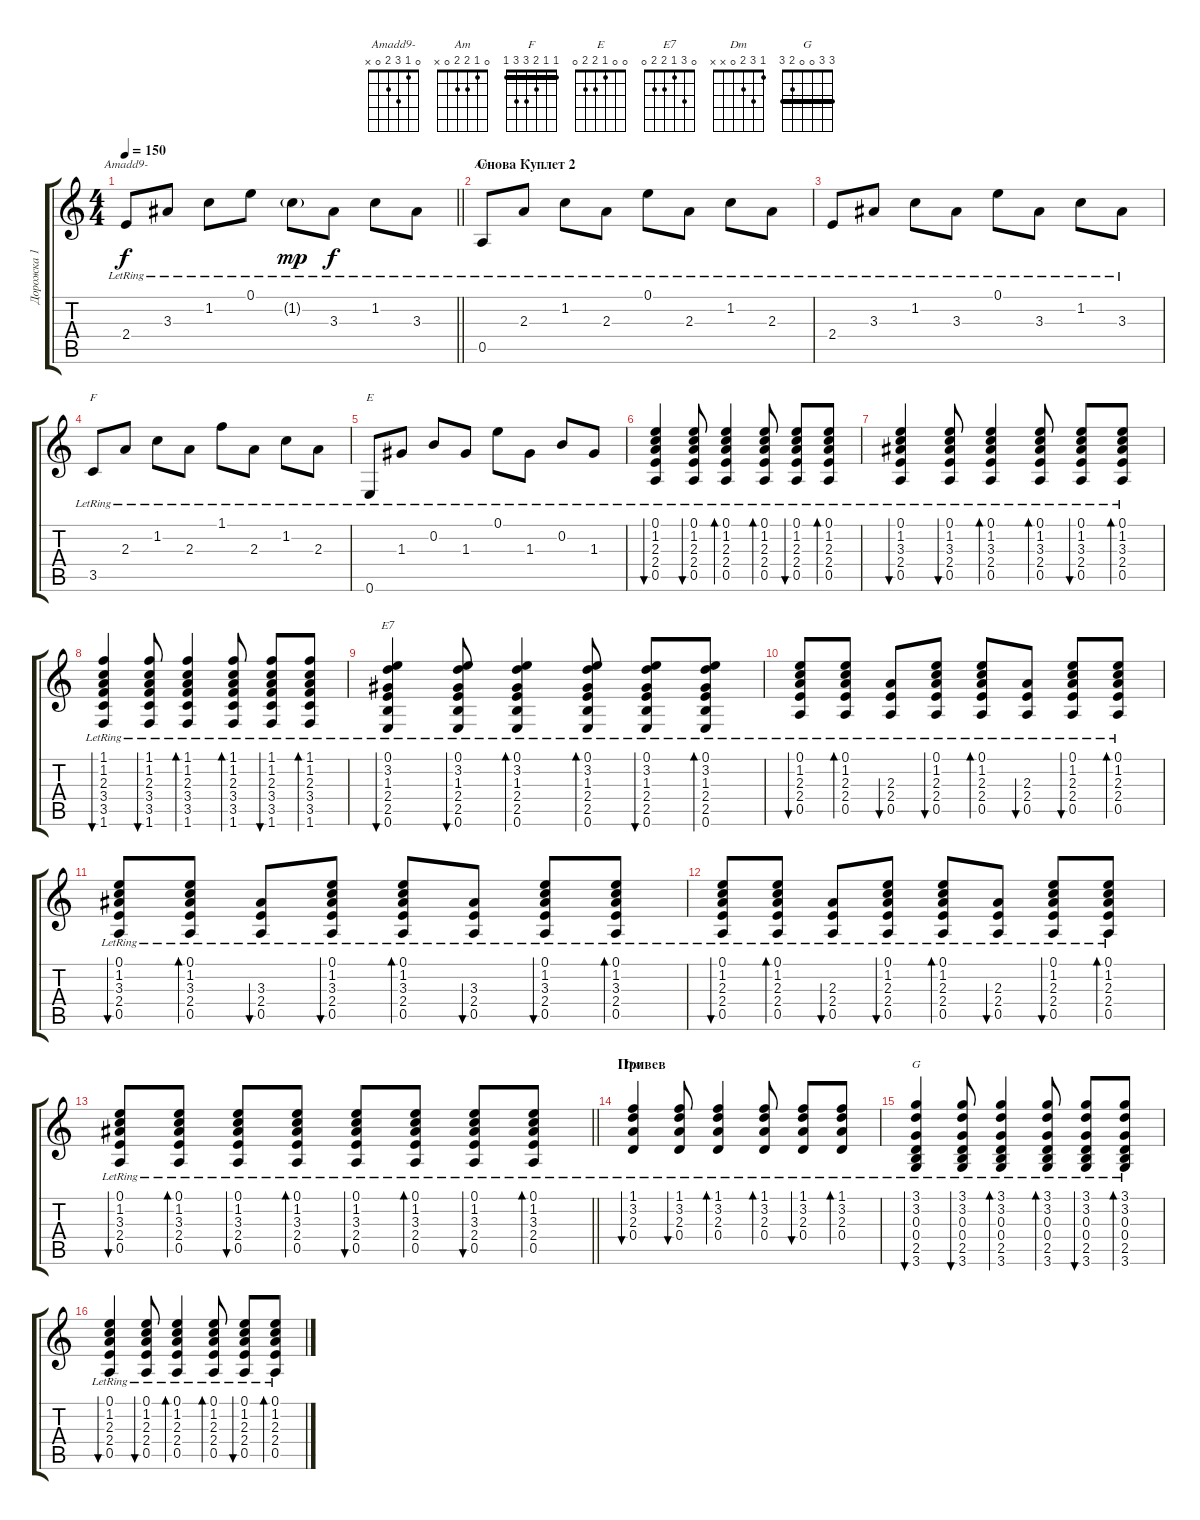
\track ("Дорожка 1" "Дорожка 1") {instrument acousticguitarsteel}
\staff {score tabs}
\tuning (E4 B3 G3 D3 A2 E2) {hide}
\chord ("Amadd9-" 0 1 3 2 0 x)
\chord ("Am" 0 1 2 2 0 x)
\chord ("F" 1 1 2 3 3 1) {barre 1}
\chord ("E" 0 0 1 2 2 0)
\chord ("E7" 0 3 1 2 2 0)
\chord ("Dm" 1 3 2 0 x x)
\chord ("G" 3 3 0 0 2 3) {barre 3}
\ts (4 4)
\tempo 150
\clef g2
\barLineRight lightlight
\ks c
2.4{lr}.8{ch "Amadd9-" dy f} 3.3{lr}.8 1.2{lr}.8 0.1{lr}.8 1.2{g lr}.8{dy mp} 3.3{lr}.8{dy f} 1.2{lr}.8 3.3{lr}.8 |
\section ("" "Снова Куплет 2")
0.5{lr}.8{ch "Am"} 2.3{lr}.8 1.2{lr}.8 2.3{lr}.8 0.1{lr}.8 2.3{lr}.8 1.2{lr}.8 2.3{lr}.8 |
2.4{lr}.8 3.3{lr}.8 1.2{lr}.8 3.3{lr}.8 0.1{lr}.8 3.3{lr}.8 1.2{lr}.8 3.3{lr}.8 |
3.5{lr}.8{ch "F"} 2.3{lr}.8 1.2{lr}.8 2.3{lr}.8 1.1{lr}.8 2.3{lr}.8 1.2{lr}.8 2.3{lr}.8 |
0.6{lr}.8{ch "E"} 1.3{lr}.8 0.2{lr}.8 1.3{lr}.8 0.1{lr}.8 1.3{lr}.8 0.2{lr}.8 1.3{lr}.8 |
(0.1{lr} 1.2{lr} 2.3{lr} 2.4{lr} 0.5{lr}).4{bu 60} (0.1{lr} 1.2{lr} 2.3{lr} 2.4{lr} 0.5{lr}).8{bu 60} (0.1{lr} 1.2{lr} 2.3{lr} 2.4{lr} 0.5{lr}).4{bd 60} (0.1{lr} 1.2{lr} 2.3{lr} 2.4{lr} 0.5{lr}).8{bd 60} (0.1{lr} 1.2{lr} 2.3{lr} 2.4{lr} 0.5{lr}).8{bu 60} (0.1{lr} 1.2{lr} 2.3{lr} 2.4{lr} 0.5{lr}).8{bd 60} |
(0.1{lr} 1.2{lr} 3.3{lr} 2.4{lr} 0.5{lr}).4{bu 60} (0.1{lr} 1.2{lr} 3.3{lr} 2.4{lr} 0.5{lr}).8{bu 60} (0.1{lr} 1.2{lr} 3.3{lr} 2.4{lr} 0.5{lr}).4{bd 60} (0.1{lr} 1.2{lr} 3.3{lr} 2.4{lr} 0.5{lr}).8{bd 60} (0.1{lr} 1.2{lr} 3.3{lr} 2.4{lr} 0.5{lr}).8{bu 60} (0.1{lr} 1.2{lr} 3.3{lr} 2.4{lr} 0.5{lr}).8{bd 60} |
(1.1{lr} 1.2{lr} 2.3{lr} 3.4{lr} 3.5{lr} 1.6{lr}).4{bu 60} (1.1{lr} 1.2{lr} 2.3{lr} 3.4{lr} 3.5{lr} 1.6{lr}).8{bu 60} (1.1{lr} 1.2{lr} 2.3{lr} 3.4{lr} 3.5{lr} 1.6{lr}).4{bd 60} (1.1{lr} 1.2{lr} 2.3{lr} 3.4{lr} 3.5{lr} 1.6{lr}).8{bd 60} (1.1{lr} 1.2{lr} 2.3{lr} 3.4{lr} 3.5{lr} 1.6{lr}).8{bu 60} (1.1{lr} 1.2{lr} 2.3{lr} 3.4{lr} 3.5{lr} 1.6{lr}).8{bd 60} |
(0.1{lr} 3.2{lr} 1.3{lr} 2.4{lr} 2.5{lr} 0.6{lr}).4{bu 60 ch "E7"} (0.1{lr} 3.2{lr} 1.3{lr} 2.4{lr} 2.5{lr} 0.6{lr}).8{bu 60} (0.1{lr} 3.2{lr} 1.3{lr} 2.4{lr} 2.5{lr} 0.6{lr}).4{bd 60} (0.1{lr} 3.2{lr} 1.3{lr} 2.4{lr} 2.5{lr} 0.6{lr}).8{bd 60} (0.1{lr} 3.2{lr} 1.3{lr} 2.4{lr} 2.5{lr} 0.6{lr}).8{bu 60} (0.1{lr} 3.2{lr} 1.3{lr} 2.4{lr} 2.5{lr} 0.6{lr}).8{bd 60} |
(0.1{lr} 1.2{lr} 2.3{lr} 2.4{lr} 0.5{lr}).8{bu 60} (0.1{lr} 1.2{lr} 2.3{lr} 2.4{lr} 0.5{lr}).8{bd 60} (2.3{lr} 2.4{lr} 0.5{lr}).8{bu 60} (0.1{lr} 1.2{lr} 2.3{lr} 2.4{lr} 0.5{lr}).8{bu 60} (0.1{lr} 1.2{lr} 2.3{lr} 2.4{lr} 0.5{lr}).8{bd 60} (2.3{lr} 2.4{lr} 0.5{lr}).8{bu 60} (0.1{lr} 1.2{lr} 2.3{lr} 2.4{lr} 0.5{lr}).8{bu 60} (0.1{lr} 1.2{lr} 2.3{lr} 2.4{lr} 0.5{lr}).8{bd 60} |
(0.1{lr} 1.2{lr} 3.3{lr} 2.4{lr} 0.5{lr}).8{bu 60} (0.1{lr} 1.2{lr} 3.3{lr} 2.4{lr} 0.5{lr}).8{bd 60} (3.3{lr} 2.4{lr} 0.5{lr}).8{bu 60} (0.1{lr} 1.2{lr} 3.3{lr} 2.4{lr} 0.5{lr}).8{bu 60} (0.1{lr} 1.2{lr} 3.3{lr} 2.4{lr} 0.5{lr}).8{bd 60} (3.3{lr} 2.4{lr} 0.5{lr}).8{bu 60} (0.1{lr} 1.2{lr} 3.3{lr} 2.4{lr} 0.5{lr}).8{bu 60} (0.1{lr} 1.2{lr} 3.3{lr} 2.4{lr} 0.5{lr}).8{bd 60} |
(0.1{lr} 1.2{lr} 2.3{lr} 2.4{lr} 0.5{lr}).8{bu 60} (0.1{lr} 1.2{lr} 2.3{lr} 2.4{lr} 0.5{lr}).8{bd 60} (2.3{lr} 2.4{lr} 0.5{lr}).8{bu 60} (0.1{lr} 1.2{lr} 2.3{lr} 2.4{lr} 0.5{lr}).8{bu 60} (0.1{lr} 1.2{lr} 2.3{lr} 2.4{lr} 0.5{lr}).8{bd 60} (2.3{lr} 2.4{lr} 0.5{lr}).8{bu 60} (0.1{lr} 1.2{lr} 2.3{lr} 2.4{lr} 0.5{lr}).8{bu 60} (0.1{lr} 1.2{lr} 2.3{lr} 2.4{lr} 0.5{lr}).8{bd 60} |
\barLineRight lightlight
(0.1{lr} 1.2{lr} 3.3{lr} 2.4{lr} 0.5{lr}).8{bu 60} (0.1{lr} 1.2{lr} 3.3{lr} 2.4{lr} 0.5{lr}).8{bd 60} (0.1{lr} 1.2{lr} 3.3{lr} 2.4{lr} 0.5{lr}).8{bu 60} (0.1{lr} 1.2{lr} 3.3{lr} 2.4{lr} 0.5{lr}).8{bd 60} (0.1{lr} 1.2{lr} 3.3{lr} 2.4{lr} 0.5{lr}).8{bu 60} (0.1{lr} 1.2{lr} 3.3{lr} 2.4{lr} 0.5{lr}).8{bd 60} (0.1{lr} 1.2{lr} 3.3{lr} 2.4{lr} 0.5{lr}).8{bu 60} (0.1{lr} 1.2{lr} 3.3{lr} 2.4{lr} 0.5{lr}).8{bd 60} |
\section ("" "Привев")
(1.1{lr} 3.2{lr} 2.3{lr} 0.4{lr}).4{bu 60 ch "Dm"} (1.1{lr} 3.2{lr} 2.3{lr} 0.4{lr}).8{bu 60} (1.1{lr} 3.2{lr} 2.3{lr} 0.4{lr}).4{bd 60} (1.1{lr} 3.2{lr} 2.3{lr} 0.4{lr}).8{bd 60} (1.1{lr} 3.2{lr} 2.3{lr} 0.4{lr}).8{bu 60} (1.1{lr} 3.2{lr} 2.3{lr} 0.4{lr}).8{bd 60} |
(3.1{lr} 3.2{lr} 0.3{lr} 0.4{lr} 2.5{lr} 3.6{lr}).4{bu 60 ch "G"} (3.1{lr} 3.2{lr} 0.3{lr} 0.4{lr} 2.5{lr} 3.6{lr}).8{bu 60} (3.1{lr} 3.2{lr} 0.3{lr} 0.4{lr} 2.5{lr} 3.6{lr}).4{bd 60} (3.1{lr} 3.2{lr} 0.3{lr} 0.4{lr} 2.5{lr} 3.6{lr}).8{bd 60} (3.1{lr} 3.2{lr} 0.3{lr} 0.4{lr} 2.5{lr} 3.6{lr}).8{bu 60} (3.1{lr} 3.2{lr} 0.3{lr} 0.4{lr} 2.5{lr} 3.6{lr}).8{bd 60} |
(0.1{lr} 1.2{lr} 2.3{lr} 2.4{lr} 0.5{lr}).4{bu 60} (0.1{lr} 1.2{lr} 2.3{lr} 2.4{lr} 0.5{lr}).8{bu 60} (0.1{lr} 1.2{lr} 2.3{lr} 2.4{lr} 0.5{lr}).4{bd 60} (0.1{lr} 1.2{lr} 2.3{lr} 2.4{lr} 0.5{lr}).8{bd 60} (0.1{lr} 1.2{lr} 2.3{lr} 2.4{lr} 0.5{lr}).8{bu 60} (0.1{lr} 1.2{lr} 2.3{lr} 2.4{lr} 0.5{lr}).8{bd 60}
